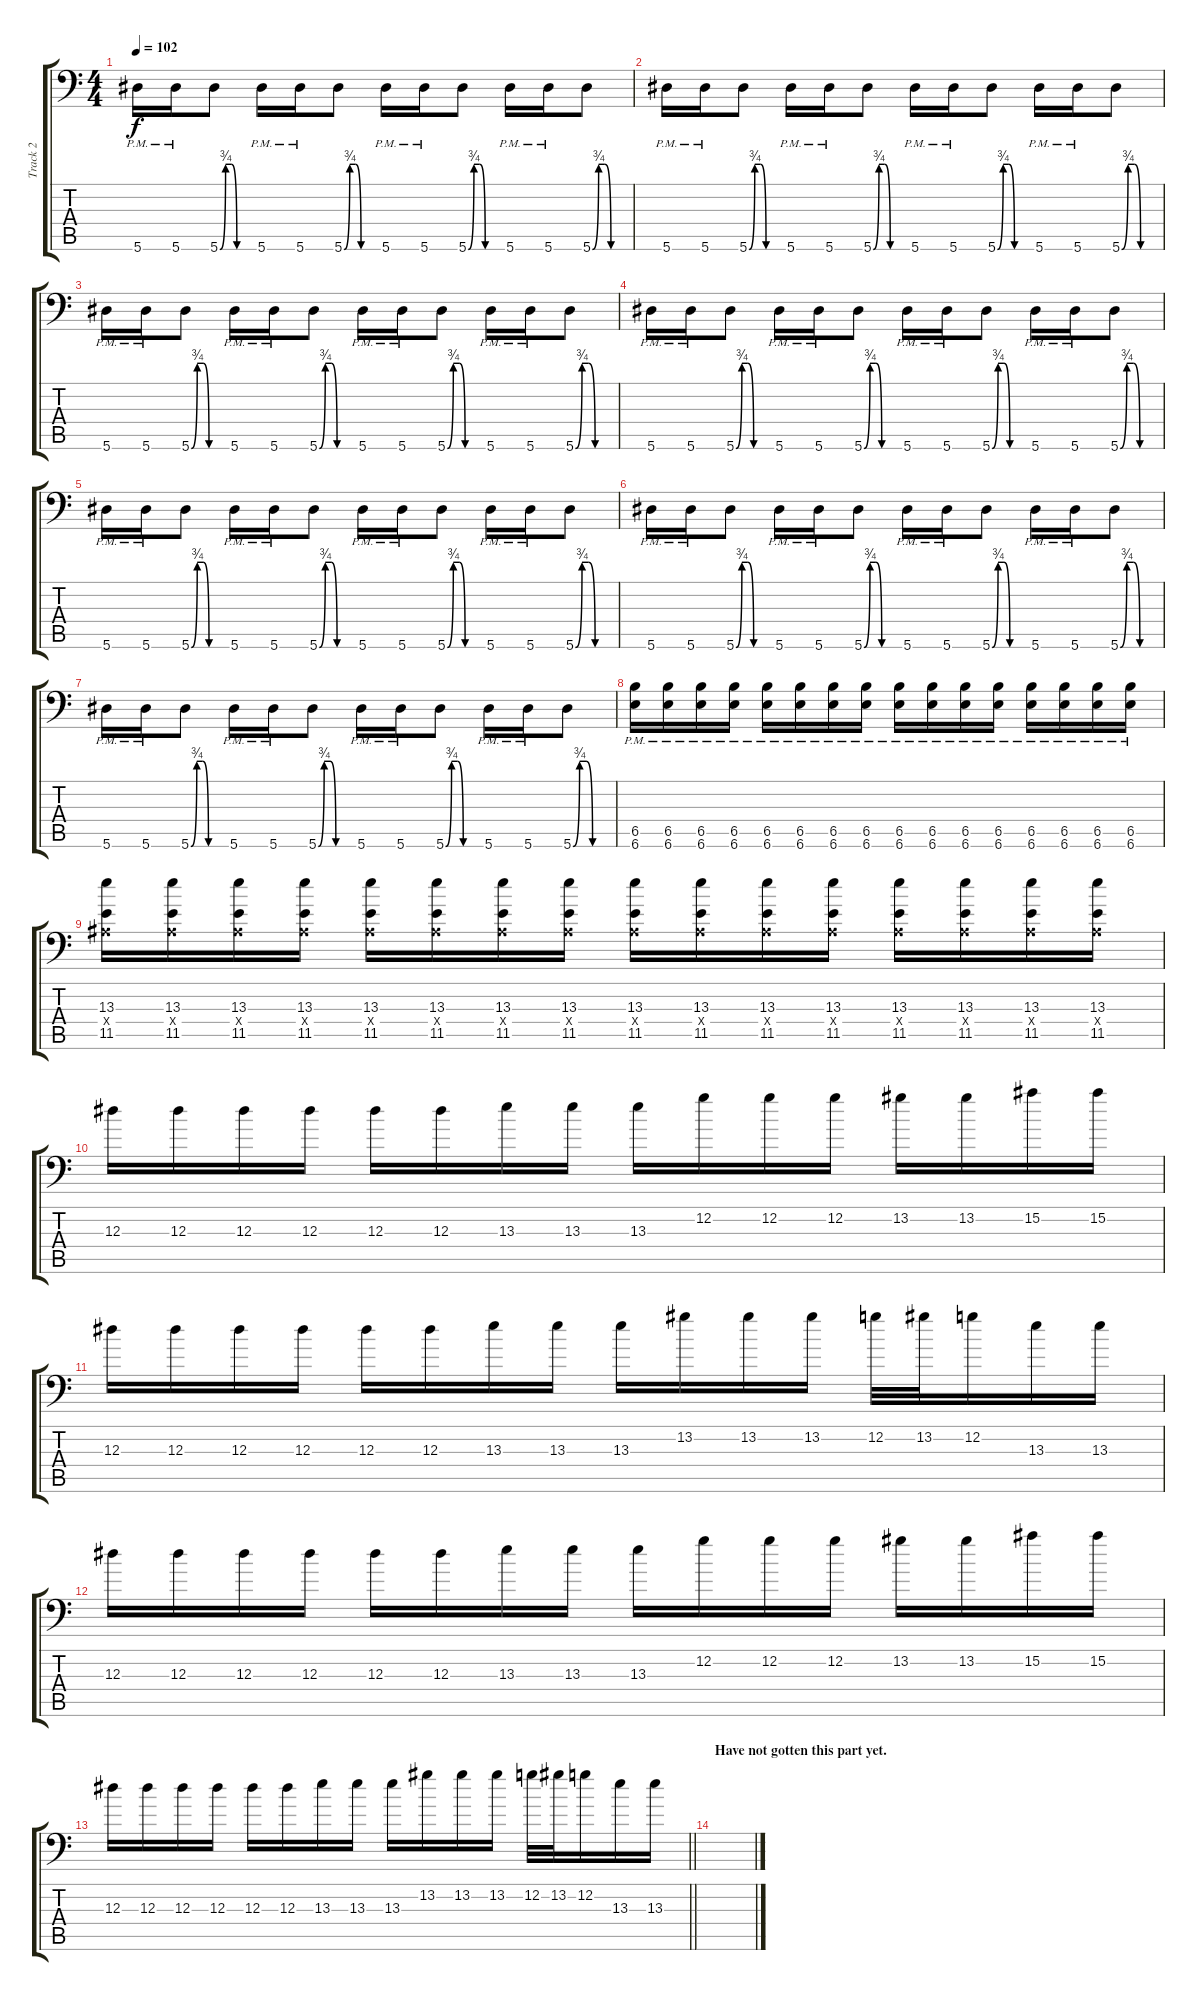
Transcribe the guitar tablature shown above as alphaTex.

\track ("Track 2" "Track 2") {instrument acousticguitarsteel}
\staff {score tabs}
\tuning (C4 G3 Eb3 Bb2 F2 Bb1) {hide}
\ts (4 4)
\tempo 102
\clef f4
\ks c
5.6{pm}.16{dy f} 5.6{pm}.16 5.6{be (custom 0 0 10 3 20 3 30 0 60 0)}.8 5.6{pm}.16 5.6{pm}.16 5.6{be (custom 0 0 10 3 20 3 30 0 60 0)}.8 5.6{pm}.16 5.6{pm}.16 5.6{be (custom 0 0 10 3 20 3 30 0 60 0)}.8 5.6{pm}.16 5.6{pm}.16 5.6{be (custom 0 0 10 3 20 3 30 0 60 0)}.8 |
5.6{pm}.16 5.6{pm}.16 5.6{be (custom 0 0 10 3 20 3 30 0 60 0)}.8 5.6{pm}.16 5.6{pm}.16 5.6{be (custom 0 0 10 3 20 3 30 0 60 0)}.8 5.6{pm}.16 5.6{pm}.16 5.6{be (custom 0 0 10 3 20 3 30 0 60 0)}.8 5.6{pm}.16 5.6{pm}.16 5.6{be (custom 0 0 10 3 20 3 30 0 60 0)}.8 |
5.6{pm}.16 5.6{pm}.16 5.6{be (custom 0 0 10 3 20 3 30 0 60 0)}.8 5.6{pm}.16 5.6{pm}.16 5.6{be (custom 0 0 10 3 20 3 30 0 60 0)}.8 5.6{pm}.16 5.6{pm}.16 5.6{be (custom 0 0 10 3 20 3 30 0 60 0)}.8 5.6{pm}.16 5.6{pm}.16 5.6{be (custom 0 0 10 3 20 3 30 0 60 0)}.8 |
5.6{pm}.16 5.6{pm}.16 5.6{be (custom 0 0 10 3 20 3 30 0 60 0)}.8 5.6{pm}.16 5.6{pm}.16 5.6{be (custom 0 0 10 3 20 3 30 0 60 0)}.8 5.6{pm}.16 5.6{pm}.16 5.6{be (custom 0 0 10 3 20 3 30 0 60 0)}.8 5.6{pm}.16 5.6{pm}.16 5.6{be (custom 0 0 10 3 20 3 30 0 60 0)}.8 |
5.6{pm}.16 5.6{pm}.16 5.6{be (custom 0 0 10 3 20 3 30 0 60 0)}.8 5.6{pm}.16 5.6{pm}.16 5.6{be (custom 0 0 10 3 20 3 30 0 60 0)}.8 5.6{pm}.16 5.6{pm}.16 5.6{be (custom 0 0 10 3 20 3 30 0 60 0)}.8 5.6{pm}.16 5.6{pm}.16 5.6{be (custom 0 0 10 3 20 3 30 0 60 0)}.8 |
5.6{pm}.16 5.6{pm}.16 5.6{be (custom 0 0 10 3 20 3 30 0 60 0)}.8 5.6{pm}.16 5.6{pm}.16 5.6{be (custom 0 0 10 3 20 3 30 0 60 0)}.8 5.6{pm}.16 5.6{pm}.16 5.6{be (custom 0 0 10 3 20 3 30 0 60 0)}.8 5.6{pm}.16 5.6{pm}.16 5.6{be (custom 0 0 10 3 20 3 30 0 60 0)}.8 |
5.6{pm}.16 5.6{pm}.16 5.6{be (custom 0 0 10 3 20 3 30 0 60 0)}.8 5.6{pm}.16 5.6{pm}.16 5.6{be (custom 0 0 10 3 20 3 30 0 60 0)}.8 5.6{pm}.16 5.6{pm}.16 5.6{be (custom 0 0 10 3 20 3 30 0 60 0)}.8 5.6{pm}.16 5.6{pm}.16 5.6{be (custom 0 0 10 3 20 3 30 0 60 0)}.8 |
(6.5{pm} 6.6{pm}).16 (6.5{pm} 6.6{pm}).16 (6.5{pm} 6.6{pm}).16 (6.5{pm} 6.6{pm}).16 (6.5{pm} 6.6{pm}).16 (6.5{pm} 6.6{pm}).16 (6.5{pm} 6.6{pm}).16 (6.5{pm} 6.6{pm}).16 (6.5{pm} 6.6{pm}).16 (6.5{pm} 6.6{pm}).16 (6.5{pm} 6.6{pm}).16 (6.5{pm} 6.6{pm}).16 (6.5{pm} 6.6{pm}).16 (6.5{pm} 6.6{pm}).16 (6.5{pm} 6.6{pm}).16 (6.5{pm} 6.6{pm}).16 |
(13.3 0.4{x} 11.5).16 (13.3 0.4{x} 11.5).16 (13.3 0.4{x} 11.5).16 (13.3 0.4{x} 11.5).16 (13.3 0.4{x} 11.5).16 (13.3 0.4{x} 11.5).16 (13.3 0.4{x} 11.5).16 (13.3 0.4{x} 11.5).16 (13.3 0.4{x} 11.5).16 (13.3 0.4{x} 11.5).16 (13.3 0.4{x} 11.5).16 (13.3 0.4{x} 11.5).16 (13.3 0.4{x} 11.5).16 (13.3 0.4{x} 11.5).16 (13.3 0.4{x} 11.5).16 (13.3 0.4{x} 11.5).16 |
12.3.16 12.3.16 12.3.16 12.3.16 12.3.16 12.3.16 13.3.16 13.3.16 13.3.16 12.2.16 12.2.16 12.2.16 13.2.16 13.2.16 15.2.16 15.2.16 |
12.3.16 12.3.16 12.3.16 12.3.16 12.3.16 12.3.16 13.3.16 13.3.16 13.3.16 13.2.16 13.2.16 13.2.16 12.2.32 13.2.32 12.2.16 13.3.16 13.3.16 |
12.3.16 12.3.16 12.3.16 12.3.16 12.3.16 12.3.16 13.3.16 13.3.16 13.3.16 12.2.16 12.2.16 12.2.16 13.2.16 13.2.16 15.2.16 15.2.16 |
\barLineRight lightlight
12.3.16 12.3.16 12.3.16 12.3.16 12.3.16 12.3.16 13.3.16 13.3.16 13.3.16 13.2.16 13.2.16 13.2.16 12.2.32 13.2.32 12.2.16 13.3.16 13.3.16 |
\section ("" "Have not gotten this part yet.")
